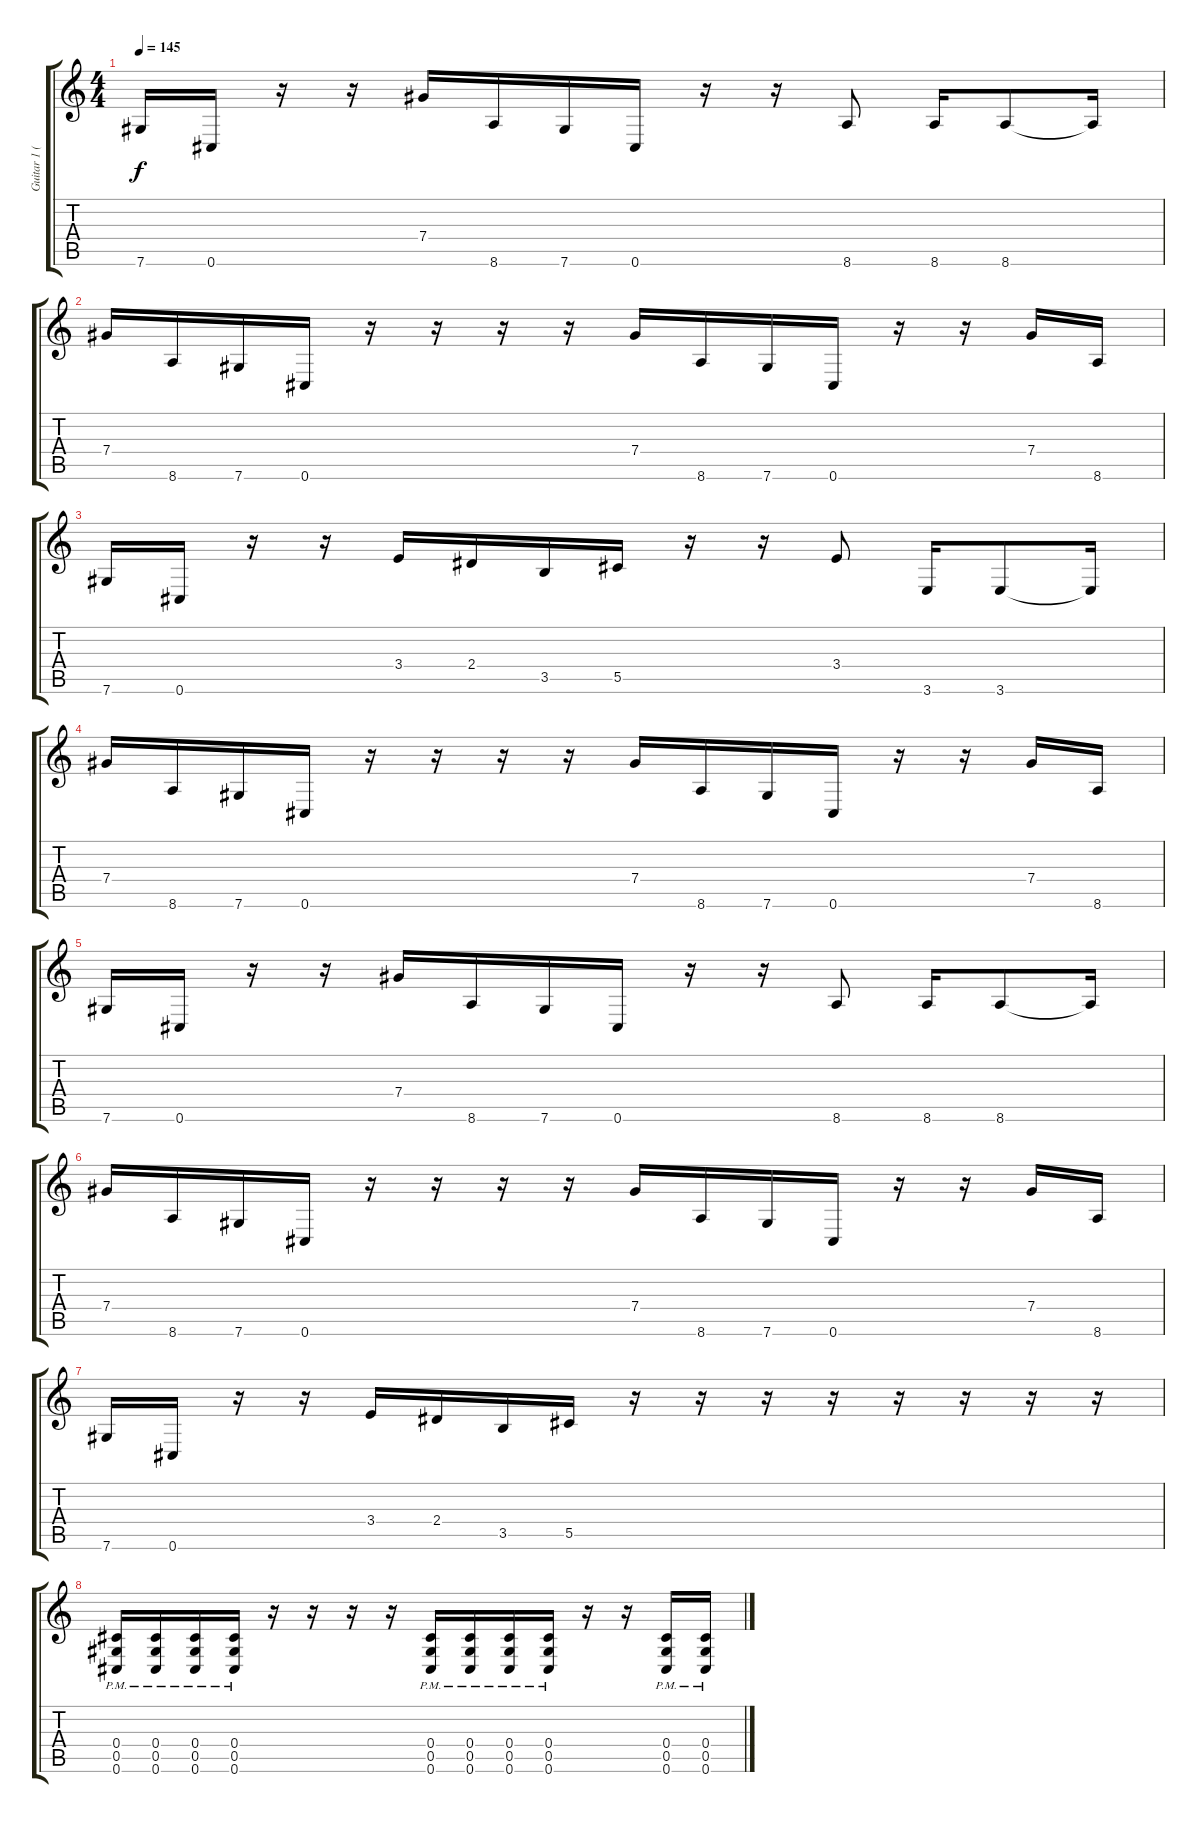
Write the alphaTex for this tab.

\track ("Guitar 1 (Drop C#)" "Guitar 1 (") {instrument distortionguitar}
\staff {score tabs}
\tuning (Eb4 Bb3 Gb3 Db3 Ab2 Db2) {hide}
\ts (4 4)
\tempo 145
\clef g2
\ks c
7.6.16{dy f} 0.6.16 r.16 r.16 7.4.16 8.6.16 7.6.16 0.6.16 r.16 r.16 8.6.8 8.6.16 8.6.8 8.6{t}.16 |
7.4.16 8.6.16 7.6.16 0.6.16 r.16 r.16 r.16 r.16 7.4.16 8.6.16 7.6.16 0.6.16 r.16 r.16 7.4.16 8.6.16 |
7.6.16 0.6.16 r.16 r.16 3.4.16 2.4.16 3.5.16 5.5.16 r.16 r.16 3.4.8 3.6.16 3.6.8 3.6{t}.16 |
7.4.16 8.6.16 7.6.16 0.6.16 r.16 r.16 r.16 r.16 7.4.16 8.6.16 7.6.16 0.6.16 r.16 r.16 7.4.16 8.6.16 |
7.6.16 0.6.16 r.16 r.16 7.4.16 8.6.16 7.6.16 0.6.16 r.16 r.16 8.6.8 8.6.16 8.6.8 8.6{t}.16 |
7.4.16 8.6.16 7.6.16 0.6.16 r.16 r.16 r.16 r.16 7.4.16 8.6.16 7.6.16 0.6.16 r.16 r.16 7.4.16 8.6.16 |
7.6.16 0.6.16 r.16 r.16 3.4.16 2.4.16 3.5.16 5.5.16 r.16 r.16 r.16 r.16 r.16 r.16 r.16 r.16 |
(0.4{pm} 0.5{pm} 0.6{pm}).16 (0.4{pm} 0.5{pm} 0.6{pm}).16 (0.4{pm} 0.5{pm} 0.6{pm}).16 (0.4{pm} 0.5{pm} 0.6{pm}).16 r.16 r.16 r.16 r.16 (0.4{pm} 0.5{pm} 0.6{pm}).16 (0.4{pm} 0.5{pm} 0.6{pm}).16 (0.4{pm} 0.5{pm} 0.6{pm}).16 (0.4{pm} 0.5{pm} 0.6{pm}).16 r.16 r.16 (0.4{pm} 0.5{pm} 0.6{pm}).16 (0.4{pm} 0.5{pm} 0.6{pm}).16
